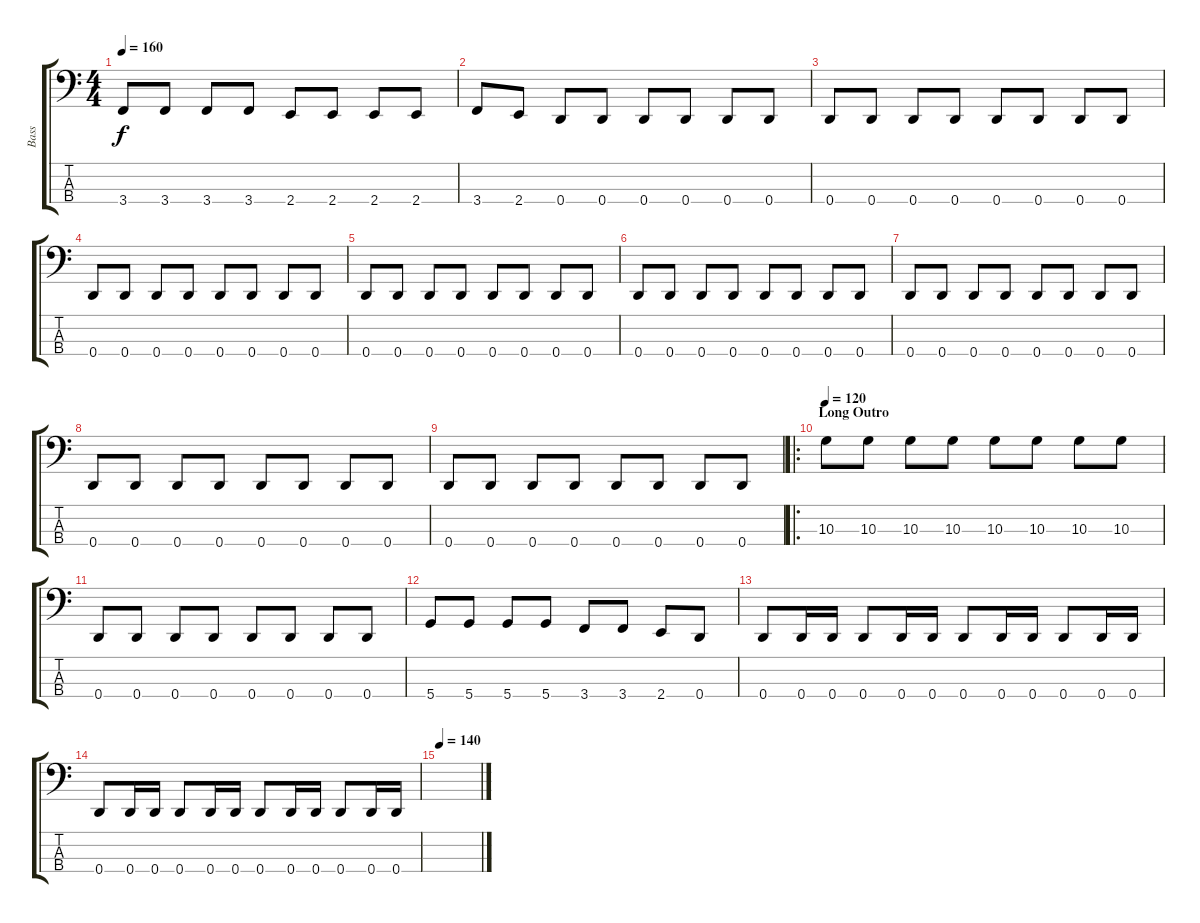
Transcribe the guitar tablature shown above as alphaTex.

\track ("Bass" "Bass") {instrument electricbassfinger}
\staff {score tabs}
\tuning (G2 D2 A1 D1) {hide}
\ts (4 4)
\tempo 160
\clef f4
\ks c
3.4.8{dy f} 3.4.8 3.4.8 3.4.8 2.4.8 2.4.8 2.4.8 2.4.8 |
3.4.8 2.4.8 0.4.8 0.4.8 0.4.8 0.4.8 0.4.8 0.4.8 |
0.4.8 0.4.8 0.4.8 0.4.8 0.4.8 0.4.8 0.4.8 0.4.8 |
0.4.8 0.4.8 0.4.8 0.4.8 0.4.8 0.4.8 0.4.8 0.4.8 |
0.4.8 0.4.8 0.4.8 0.4.8 0.4.8 0.4.8 0.4.8 0.4.8 |
0.4.8 0.4.8 0.4.8 0.4.8 0.4.8 0.4.8 0.4.8 0.4.8 |
0.4.8 0.4.8 0.4.8 0.4.8 0.4.8 0.4.8 0.4.8 0.4.8 |
0.4.8 0.4.8 0.4.8 0.4.8 0.4.8 0.4.8 0.4.8 0.4.8 |
0.4.8 0.4.8 0.4.8 0.4.8 0.4.8 0.4.8 0.4.8 0.4.8 |
\ro
\section ("" "Long Outro")
\tempo 120
10.3.8 10.3.8 10.3.8 10.3.8 10.3.8 10.3.8 10.3.8 10.3.8 |
0.4.8 0.4.8 0.4.8 0.4.8 0.4.8 0.4.8 0.4.8 0.4.8 |
5.4.8 5.4.8 5.4.8 5.4.8 3.4.8 3.4.8 2.4.8 0.4.8 |
0.4.8 0.4.16 0.4.16 0.4.8 0.4.16 0.4.16 0.4.8 0.4.16 0.4.16 0.4.8 0.4.16 0.4.16 |
0.4.8 0.4.16 0.4.16 0.4.8 0.4.16 0.4.16 0.4.8 0.4.16 0.4.16 0.4.8 0.4.16 0.4.16 |
\tempo 140
